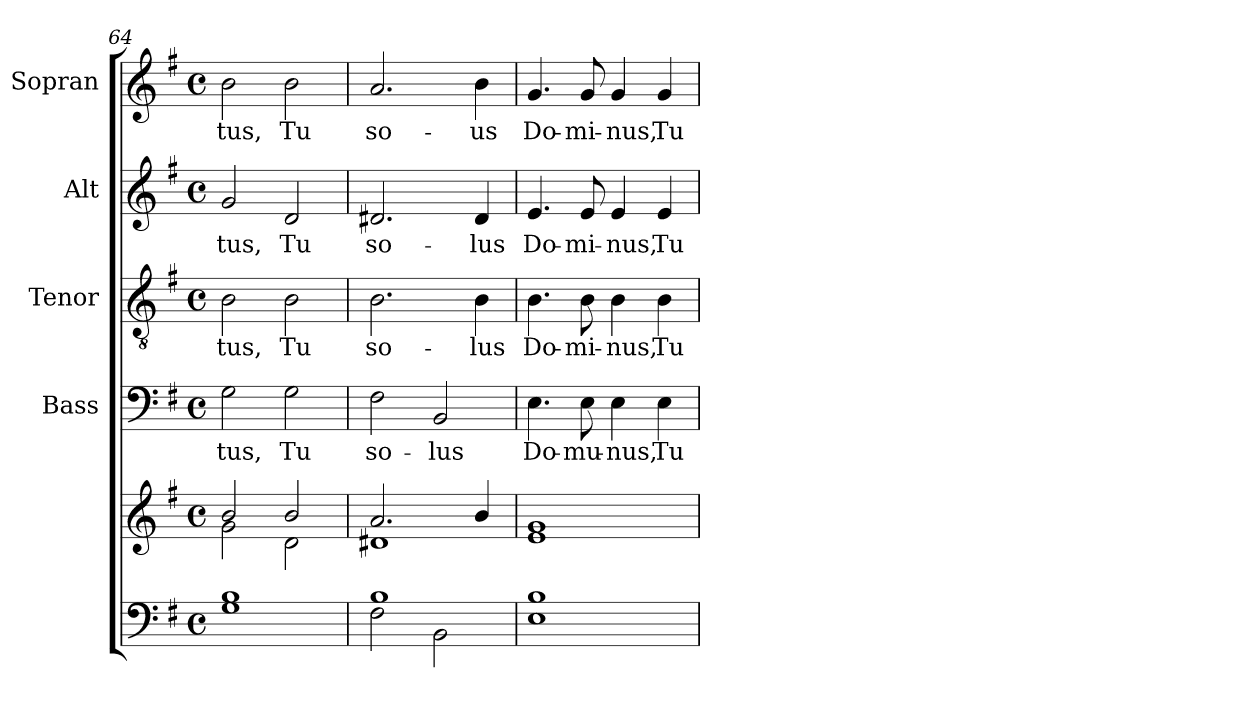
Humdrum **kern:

**kern	**kern	**kern	**text	**kern	**text	**kern	**text	**kern	**text
*part5	*part5	*part4	*part4	*part3	*part3	*part2	*part2	*part1	*part1
*staff6	*staff5	*staff4	*staff4	*staff3	*staff3	*staff2	*staff2	*staff1	*staff1
*	*	*I"Bass	*	*I"Tenor	*	*I"Alt	*	*I"Sopran	*
*	*	*I'B.	*	*I'T.	*	*I'A.	*	*I'S.	*
*clefF4	*clefG2	*clefF4	*	*clefGv2	*	*clefG2	*	*clefG2	*
*k[f#]	*k[f#]	*k[f#]	*	*k[f#]	*	*k[f#]	*	*k[f#]	*
*G:	*G:	*G:	*	*G:	*	*G:	*	*G:	*
*M4/4	*M4/4	*M4/4	*	*M4/4	*	*M4/4	*	*M4/4	*
*met(c)	*met(c)	*met(c)	*	*met(c)	*	*met(c)	*	*met(c)	*
=64	=64	=64	=64	=64	=64	=64	=64	=64	=64
*^	*^	*	*	*	*	*	*	*	*
!	!	!	!	!	!LO:LY:b	!	!LO:LY:b	!	!LO:LY:b	!	!LO:LY:b
1B	1G	2b/	2g\	2G\	-tus,	2B\	-tus,	2g/	-tus,	2b\	-tus,
!	!	!	!	!	!LO:LY:b	!	!LO:LY:b	!	!LO:LY:b	!	!LO:LY:b
.	.	2b/	2d\	2G\	Tu	2B\	Tu	2d/	Tu	2b\	Tu
=65	=65	=65	=65	=65	=65	=65	=65	=65	=65	=65	=65
!	!	!	!	!	!LO:LY:b	!	!LO:LY:b	!	!LO:LY:b	!	!LO:LY:b
1B	2F#\	2.a/	1d#X	2F#\	so-	2.B\	so-	2.d#X/	so-	2.a/	so-
!	!	!	!	!	!LO:LY:b	!	!	!	!	!	!
.	2BB\	.	.	2BB/	-lus	.	.	.	.	.	.
!	!	!	!	!	!	!	!LO:LY:b	!	!LO:LY:b	!	!LO:LY:b
.	.	4b/	.	.	.	4B\	-lus	4d#/	-lus	4b\	-us
=66	=66	=66	=66	=66	=66	=66	=66	=66	=66	=66	=66
!	!	!	!	!	!LO:LY:b	!	!LO:LY:b	!	!LO:LY:b	!	!LO:LY:b
1B	1E	1g	1e	4.E\	Do-	4.B\	Do-	4.e/	Do-	4.g/	Do-
!	!	!	!	!	!LO:LY:b	!	!LO:LY:b	!	!LO:LY:b	!	!LO:LY:b
.	.	.	.	8E\	-mu-	8B\	-mi-	8e/	-mi-	8g/	-mi-
!	!	!	!	!	!LO:LY:b	!	!LO:LY:b	!	!LO:LY:b	!	!LO:LY:b
.	.	.	.	4E\	-nus,	4B\	-nus,	4e/	-nus,	4g/	-nus,
!	!	!	!	!	!LO:LY:b	!	!LO:LY:b	!	!LO:LY:b	!	!LO:LY:b
.	.	.	.	4E\	Tu	4B\	Tu	4e/	Tu	4g/	Tu
*v	*v	*	*	*	*	*	*	*	*	*	*
*	*v	*v	*	*	*	*	*	*	*	*
=	=	=	=	=	=	=	=	=	=
*-	*-	*-	*-	*-	*-	*-	*-	*-	*-
